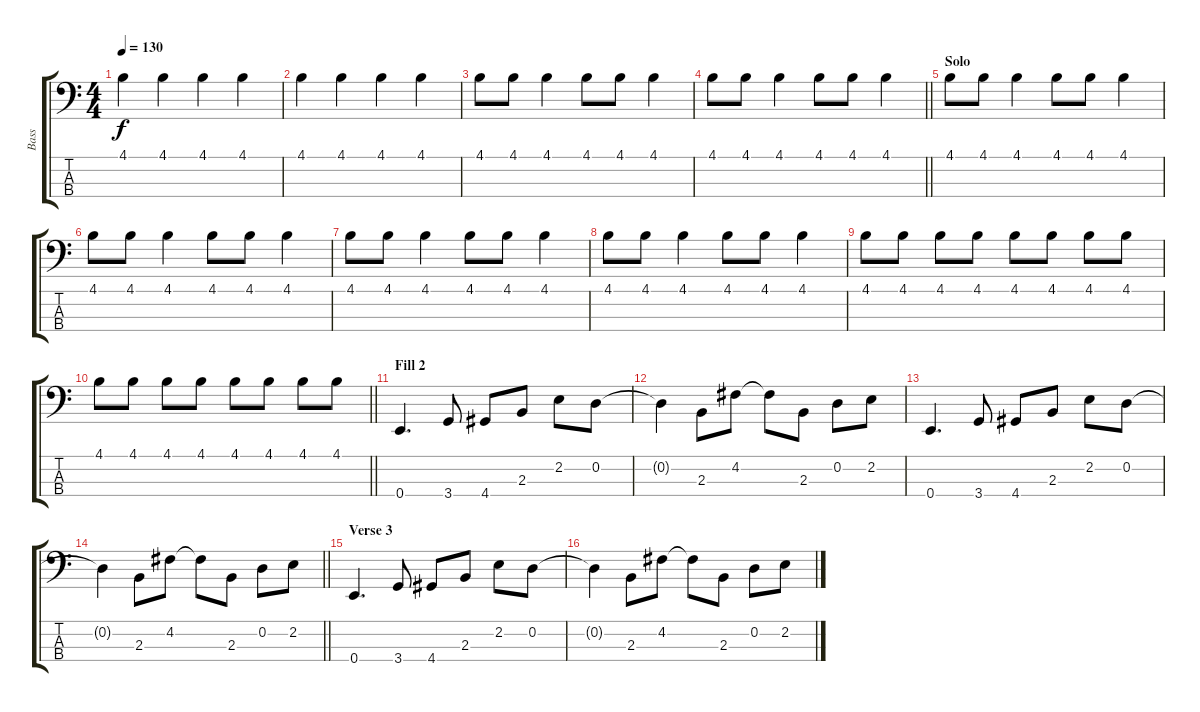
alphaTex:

\track ("Bass" "Bass") {solo instrument acousticbass}
\staff {score tabs}
\tuning (G2 D2 A1 E1) {hide}
\ts (4 4)
\tempo 130
\clef f4
\ks c
4.1.4{dy f} 4.1.4 4.1.4 4.1.4 |
4.1.4 4.1.4 4.1.4 4.1.4 |
4.1.8 4.1.8 4.1.4 4.1.8 4.1.8 4.1.4 |
\barLineRight lightlight
4.1.8 4.1.8 4.1.4 4.1.8 4.1.8 4.1.4 |
\section ("" "Solo")
4.1.8 4.1.8 4.1.4 4.1.8 4.1.8 4.1.4 |
4.1.8 4.1.8 4.1.4 4.1.8 4.1.8 4.1.4 |
4.1.8 4.1.8 4.1.4 4.1.8 4.1.8 4.1.4 |
4.1.8 4.1.8 4.1.4 4.1.8 4.1.8 4.1.4 |
4.1.8 4.1.8 4.1.8 4.1.8 4.1.8 4.1.8 4.1.8 4.1.8 |
\barLineRight lightlight
4.1.8 4.1.8 4.1.8 4.1.8 4.1.8 4.1.8 4.1.8 4.1.8 |
\section ("" "Fill 2")
0.4.4{d} 3.4.8 4.4.8 2.3.8 2.2.8 0.2.8 |
0.2{t}.4 2.3.8 4.2.8 4.2{t}.8 2.3.8 0.2.8 2.2.8 |
0.4.4{d} 3.4.8 4.4.8 2.3.8 2.2.8 0.2.8 |
\barLineRight lightlight
0.2{t}.4 2.3.8 4.2.8 4.2{t}.8 2.3.8 0.2.8 2.2.8 |
\section ("" "Verse 3")
0.4.4{d} 3.4.8 4.4.8 2.3.8 2.2.8 0.2.8 |
0.2{t}.4 2.3.8 4.2.8 4.2{t}.8 2.3.8 0.2.8 2.2.8
